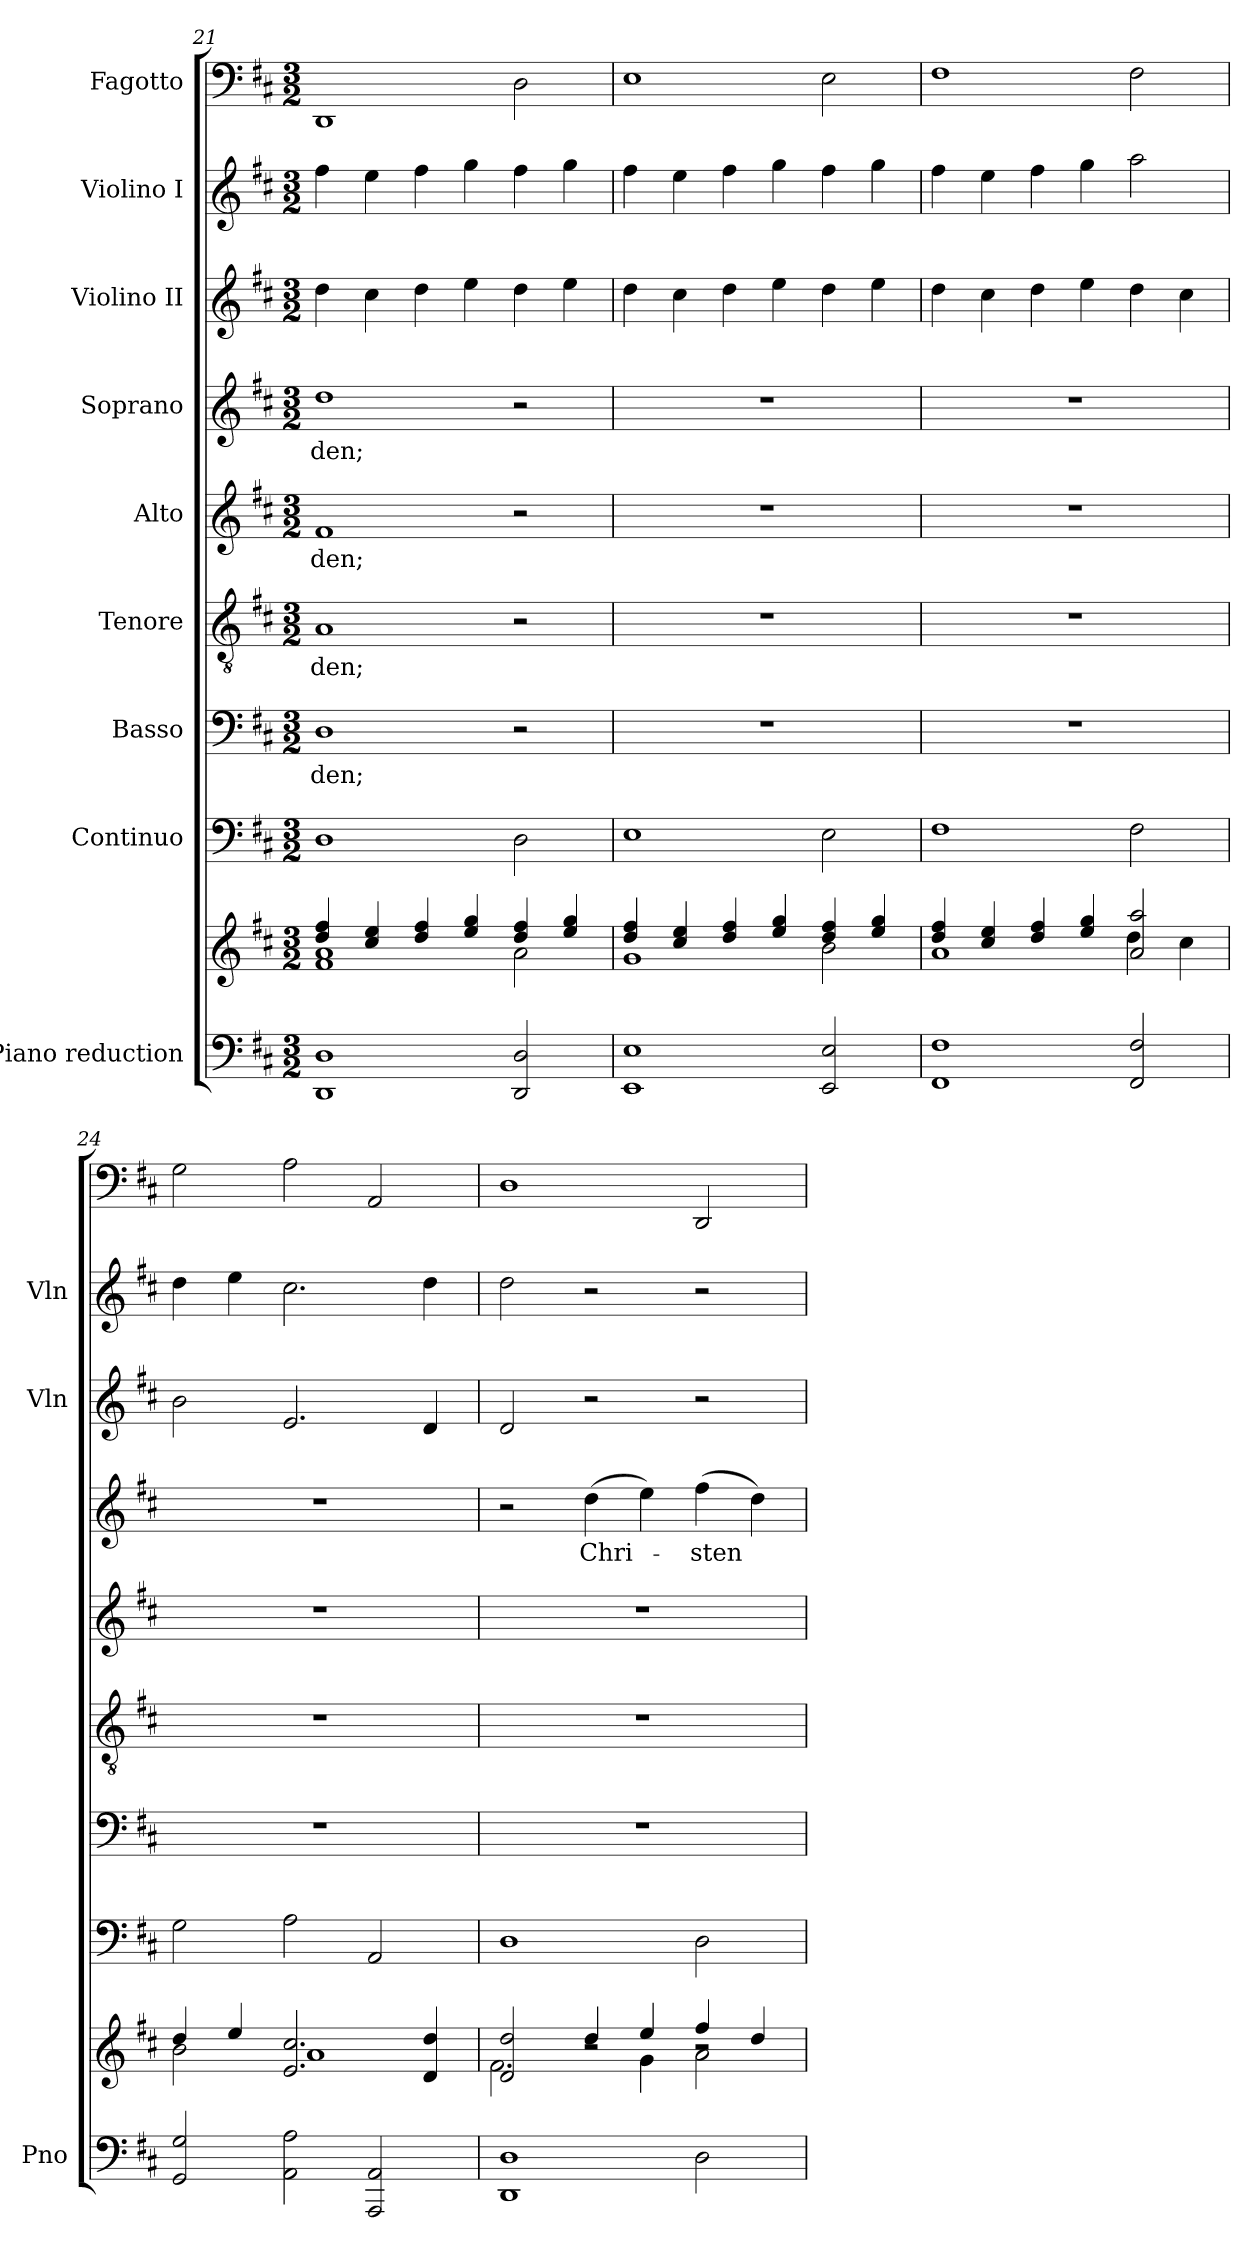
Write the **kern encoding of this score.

**kern	**kern	**kern	**kern	**text	**kern	**text	**kern	**text	**kern	**text	**kern	**kern	**kern
*part9	*part9	*part8	*part7	*part7	*part6	*part6	*part5	*part5	*part4	*part4	*part3	*part2	*part1
*staff10	*staff9	*staff8	*staff7	*staff7	*staff6	*staff6	*staff5	*staff5	*staff4	*staff4	*staff3	*staff2	*staff1
*I"Piano reduction	*	*I"Continuo	*I"Basso	*	*I"Tenore	*	*I"Alto	*	*I"Soprano	*	*I"Violino II	*I"Violino I	*I"Fagotto
*I'Pno	*	*	*	*	*	*	*	*	*	*	*I'Vln	*I'Vln	*
*clefF4	*clefG2	*clefF4	*clefF4	*	*clefGv2	*	*clefG2	*	*clefG2	*	*clefG2	*clefG2	*clefF4
*k[f#c#]	*k[f#c#]	*k[f#c#]	*k[f#c#]	*	*k[f#c#]	*	*k[f#c#]	*	*k[f#c#]	*	*k[f#c#]	*k[f#c#]	*k[f#c#]
*M3/2	*M3/2	*M3/2	*M3/2	*	*M3/2	*	*M3/2	*	*M3/2	*	*M3/2	*M3/2	*M3/2
=21	=21	=21	=21	=21	=21	=21	=21	=21	=21	=21	=21	=21	=21
*	*^	*	*	*	*	*	*	*	*	*	*	*	*
!	!	!	!	!	!LO:LY:b	!	!LO:LY:b	!	!LO:LY:b	!	!LO:LY:b	!	!	!
1DD 1D	4dd/ 4ff#/	1f#! 1a!	1D	1D	den;	1A	den;	1f#	-den;	1dd	-den;	4dd\	4ff#\	1DD
.	4cc#/ 4ee/	.	.	.	.	.	.	.	.	.	.	4cc#\	4ee\	.
.	4dd/ 4ff#/	.	.	.	.	.	.	.	.	.	.	4dd\	4ff#\	.
.	4ee/ 4gg/	.	.	.	.	.	.	.	.	.	.	4ee\	4gg\	.
2DD/ 2D/	4dd/ 4ff#/	2a!\	2D\	2r	.	2r	.	2r	.	2r	.	4dd\	4ff#\	2D\
.	4ee/ 4gg/	.	.	.	.	.	.	.	.	.	.	4ee\	4gg\	.
=22	=22	=22	=22	=22	=22	=22	=22	=22	=22	=22	=22	=22	=22	=22
1EE 1E	4dd/ 4ff#/	1g!	1E	1.r	.	1.r	.	1.r	.	1.r	.	4dd\	4ff#\	1E
.	4cc#/ 4ee/	.	.	.	.	.	.	.	.	.	.	4cc#\	4ee\	.
.	4dd/ 4ff#/	.	.	.	.	.	.	.	.	.	.	4dd\	4ff#\	.
.	4ee/ 4gg/	.	.	.	.	.	.	.	.	.	.	4ee\	4gg\	.
2EE/ 2E/	4dd/ 4ff#/	2b!\	2E\	.	.	.	.	.	.	.	.	4dd\	4ff#\	2E\
.	4ee/ 4gg/	.	.	.	.	.	.	.	.	.	.	4ee\	4gg\	.
=23	=23	=23	=23	=23	=23	=23	=23	=23	=23	=23	=23	=23	=23	=23
1FF# 1F#	4dd/ 4ff#/	1a!	1F#	1.r	.	1.r	.	1.r	.	1.r	.	4dd\	4ff#\	1F#
.	4cc#/ 4ee/	.	.	.	.	.	.	.	.	.	.	4cc#\	4ee\	.
.	4dd/ 4ff#/	.	.	.	.	.	.	.	.	.	.	4dd\	4ff#\	.
.	4ee/ 4gg/	.	.	.	.	.	.	.	.	.	.	4ee\	4gg\	.
2FF#/ 2F#/	2a!/ 2aa/	4dd\	2F#\	.	.	.	.	.	.	.	.	4dd\	2aa\	2F#\
.	.	4cc#\	.	.	.	.	.	.	.	.	.	4cc#\	.	.
!!LO:PB:g=z
=24	=24	=24	=24	=24	=24	=24	=24	=24	=24	=24	=24	=24	=24	=24
2GG/ 2G/	4dd/	2b\	2G\	1.r	.	1.r	.	1.r	.	1.r	.	2b\	4dd\	2G\
.	4ee/	.	.	.	.	.	.	.	.	.	.	.	4ee\	.
2AA\ 2A\	2.e/ 2.cc#/	1a!	2A\	.	.	.	.	.	.	.	.	2.e/	2.cc#\	2A\
2AAA/ 2AA/	.	.	2AA/	.	.	.	.	.	.	.	.	.	.	2AA/
.	4d/ 4dd/	.	.	.	.	.	.	.	.	.	.	4d/	4dd\	.
=25	=25	=25	=25	=25	=25	=25	=25	=25	=25	=25	=25	=25	=25	=25
*	*	*^	*	*	*	*	*	*	*	*	*	*	*	*
1DD 1D	2d/ 2dd/	2.f#!\	2ryy	1D	1.r	.	1.r	.	1.r	.	2r	.	2d/	2dd\	1D
!	!	!	!	!	!	!	!	!	!	!	!	!LO:LY:b	!	!	!
.	2r	.	4dd!/	.	.	.	.	.	.	.	(4dd\	Chri-	2r	2r	.
.	.	4g!\	4ee!/	.	.	.	.	.	.	.	4ee\)	.	.	.	.
!	!	!	!	!	!	!	!	!	!	!	!	!LO:LY:b	!	!	!
2D\	2r	2a!\	4ff#!/	2D\	.	.	.	.	.	.	(4ff#\	-sten	2r	2r	2DD/
.	.	.	4dd!/	.	.	.	.	.	.	.	4dd\)	.	.	.	.
*	*v	*v	*v	*	*	*	*	*	*	*	*	*	*	*	*
=	=	=	=	=	=	=	=	=	=	=	=	=	=
*-	*-	*-	*-	*-	*-	*-	*-	*-	*-	*-	*-	*-	*-
